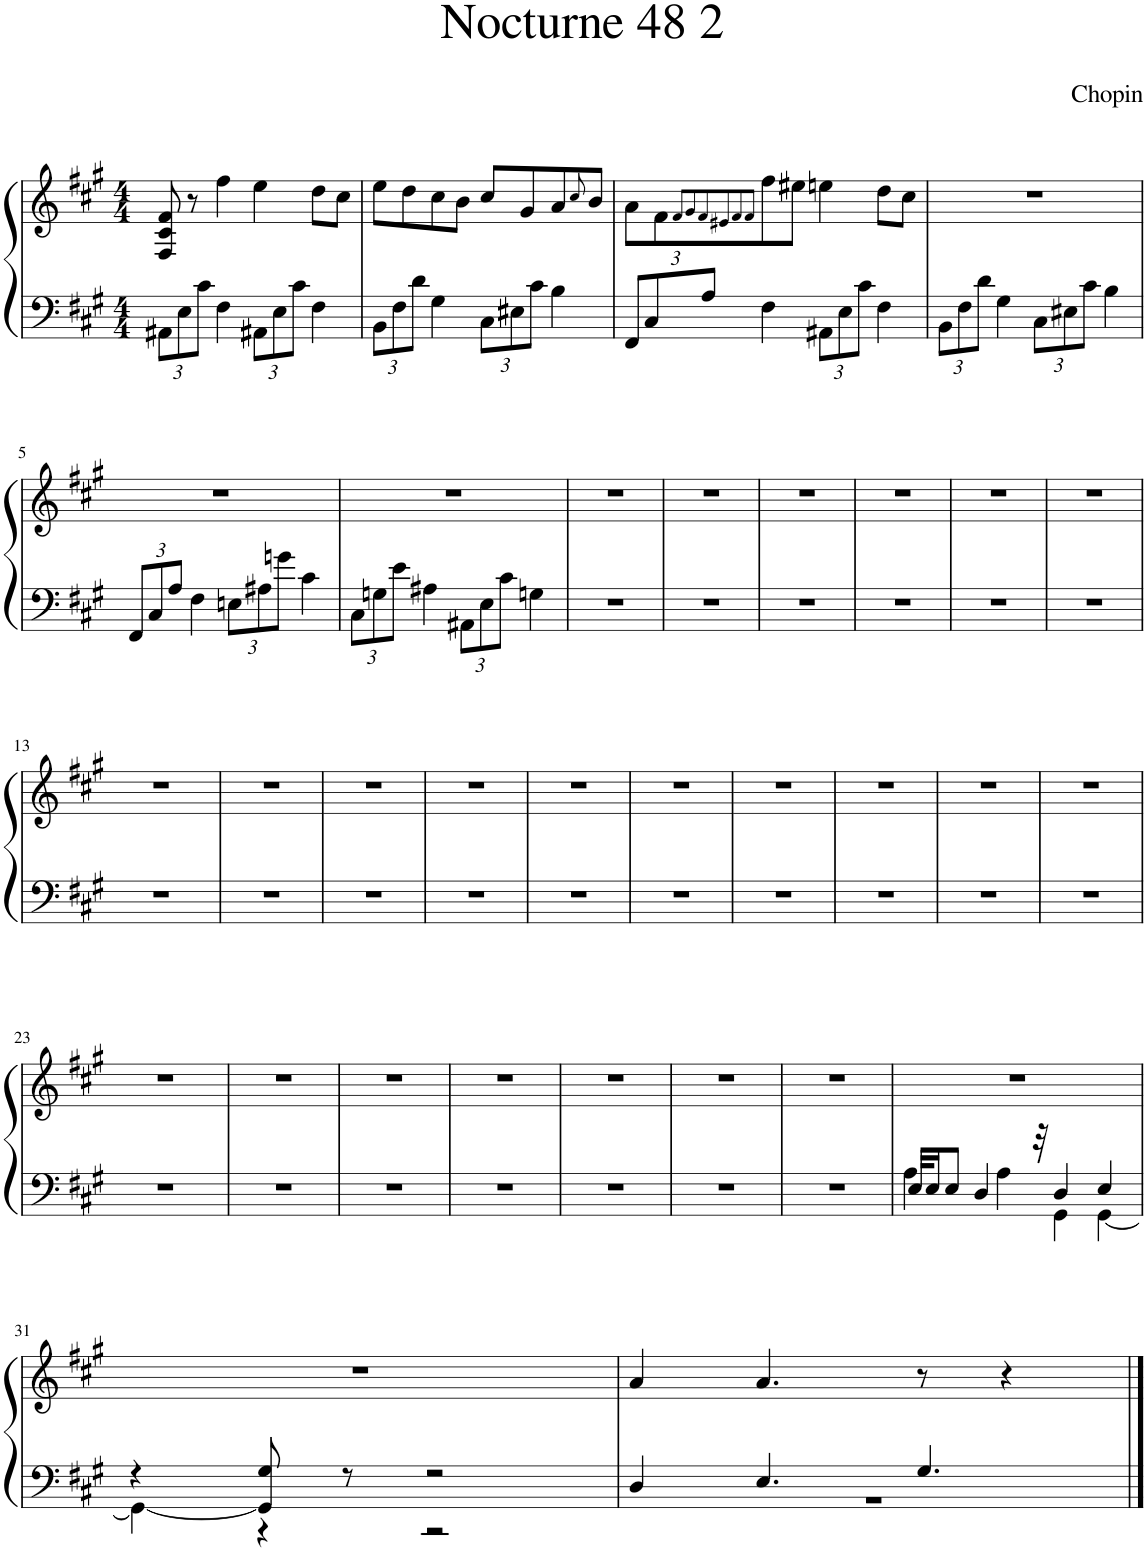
**kern	**kern
*part1	*part1
*staff2	*staff1
*I"Klavier	*
*clefF4	*clefG2
*k[f#c#g#]	*k[f#c#g#]
*M4/4	*M4/4
*Xbrackettup	*
=1	=1
12AA#X\L	8F#/ 8c#/ 8f#/
12E\	.
.	8r
12c#\J	.
4F#\	4ff#\
12AA#X\L	4ee\
12E\	.
12c#\J	.
4F#\	8dd\L
.	8cc#\J
=2	=2
12BB\L	8ee\L
12F#\	.
.	8dd\
12d\J	.
4G#\	8cc#\
.	8b\J
12C#\L	8cc#/L
12E#X\	.
.	8g#/
12c#\J	.
4B\	8a/
.	8qcc#/
.	8b/J
=3	=3
12FF#/L	8a\L
12C#/	.
.	8f#\
12A/J	.
.	8qf#/L
.	8qg#/
.	8qf#/
.	8qe#X/
.	8qf#/
.	8qf#/J
4F#\	8ff#\
.	8ee#X\J
12AA#X\L	4een\
12E\	.
12c#\J	.
4F#\	8dd\L
.	8cc#\J
=4	=4
12BB\L	1r
12F#\	.
12d\J	.
4G#\	.
12C#\L	.
12E#X\	.
12c#\J	.
4B\	.
!!LO:LB:g=z
=5	=5
12FF#/L	1r
12C#/	.
12A/J	.
4F#\	.
12En\L	.
12A#X\	.
12gn\J	.
4c#\	.
=6	=6
12C#\L	1r
12Gn\	.
12e\J	.
4A#X\	.
12AA#X\L	.
12E\	.
12c#\J	.
4Gn\	.
=7	=7
1r	1r
=8	=8
1r	1r
=9	=9
1r	1r
=10	=10
1r	1r
=11	=11
1r	1r
=12	=12
1r	1r
!!LO:LB:g=z
=13	=13
1r	1r
=14	=14
1r	1r
=15	=15
1r	1r
=16	=16
1r	1r
=17	=17
1r	1r
=18	=18
1r	1r
=19	=19
1r	1r
=20	=20
1r	1r
=21	=21
1r	1r
=22	=22
1r	1r
!!LO:LB:g=z
=23	=23
1r	1r
=24	=24
1r	1r
=25	=25
1r	1r
=26	=26
1r	1r
=27	=27
1r	1r
=28	=28
1r	1r
=29	=29
1r	1r
=30	=30
*^	*
32E/KLL	4A\	1r
16E/J	.	.
8E/J	.	.
4D/	.	.
.	4A\	.
32r	.	.
4D/	4GG#\	.
4E/	[4GG#\	.
!!LO:LB:g=z
=31	=31	=31
4r	4GG#\_	1r
8GG#/] 8G#/	4r	.
8r	.	.
2r	2r	.
=32	=32	=32
4D/	1r	4a/
4.E/	.	4.a/
4.G#/	.	8r
.	.	4r
*v	*v	*
==	==
*-	*-
